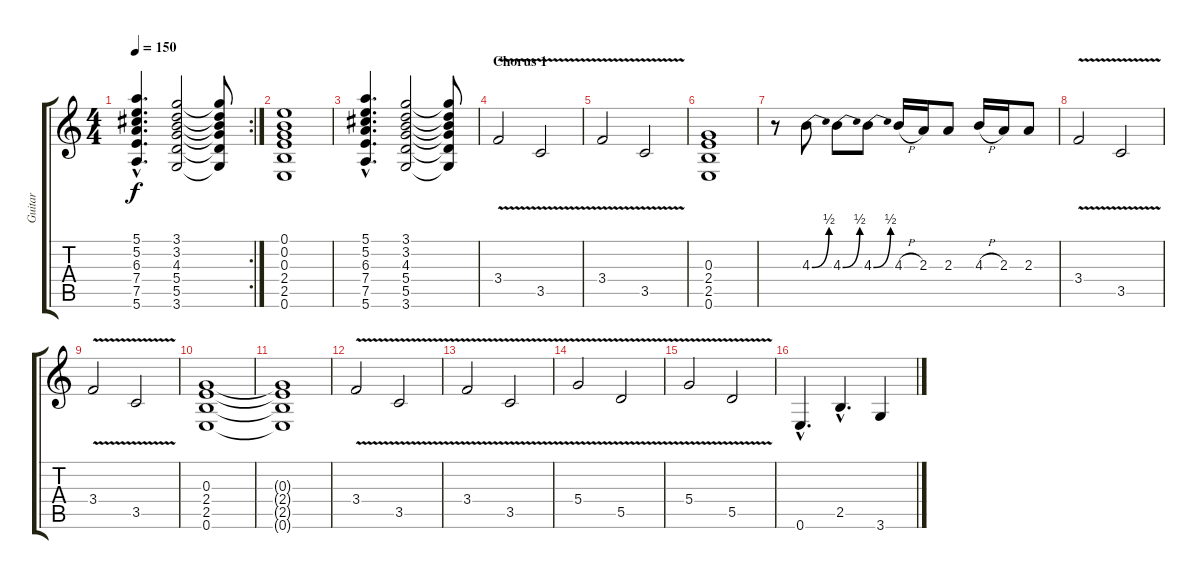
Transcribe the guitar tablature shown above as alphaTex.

\track ("Guitar" "Guitar") {instrument electricguitarjazz}
\staff {score tabs}
\tuning (E4 B3 G3 D3 A2 E2) {hide}
\rc 2
\ts (4 4)
\tempo 150
\clef g2
\ks c
(5.1{hac} 5.2{hac} 6.3{hac} 7.4{hac} 7.5{hac} 5.6{hac}).4{d dy f} (3.1 3.2 4.3 5.4 5.5 3.6).2 (3.1{t} 3.2{t} 4.3{t} 5.4{t} 5.5{t} 3.6{t}).8 |
(0.1 0.2 0.3 2.4 2.5 0.6).1 |
(5.1{hac} 5.2{hac} 6.3{hac} 7.4{hac} 7.5{hac} 5.6{hac}).4{d} (3.1 3.2 4.3 5.4 5.5 3.6).2 (3.1{t} 3.2{t} 4.3{t} 5.4{t} 5.5{t} 3.6{t}).8 |
\section ("" "Chorus 1")
3.4{v}.2 3.5{v}.2 |
3.4{v}.2 3.5{v}.2 |
(0.3 2.4 2.5 0.6).1 |
r.8 4.3{be (bend 0 0 60 2)}.8 4.3{be (bend 0 0 60 2)}.8 4.3{be (bend 0 0 60 2)}.8 4.3{h}.16 2.3.16 2.3.8 4.3{h}.16 2.3.16 2.3.8 |
3.4{v}.2 3.5{v}.2 |
3.4{v}.2 3.5{v}.2 |
(0.3 2.4 2.5 0.6).1 |
(0.3{t} 2.4{t} 2.5{t} 0.6{t}).1 |
3.4{v}.2 3.5{v}.2 |
3.4{v}.2 3.5{v}.2 |
5.4{v}.2 5.5{v}.2 |
5.4{v}.2 5.5{v}.2 |
0.6{hac}.4{d} 2.5{hac}.4{d} 3.6.4
